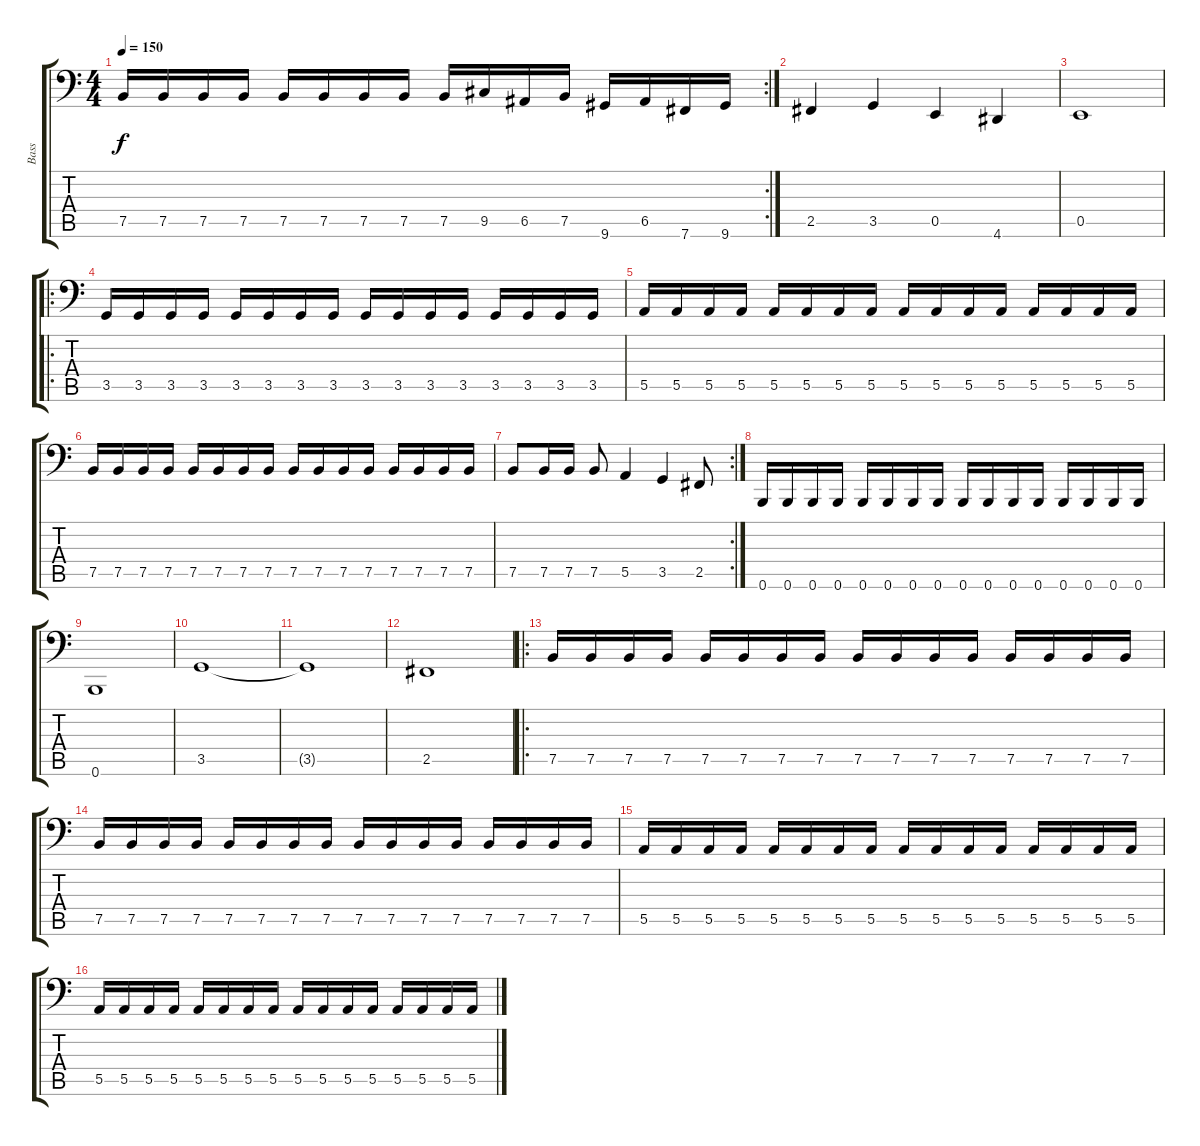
\track ("Bass" "Bass") {instrument electricbassfinger}
\staff {score tabs}
\tuning (C3 G2 D2 A1 E1 B0) {hide}
\rc 2
\ts (4 4)
\tempo 150
\clef f4
\ks c
7.5.16{dy f} 7.5.16 7.5.16 7.5.16 7.5.16 7.5.16 7.5.16 7.5.16 7.5.16 9.5.16 6.5.16 7.5.16 9.6.16 6.5.16 7.6.16 9.6.16 |
2.5.4 3.5.4 0.5.4 4.6.4 |
0.5.1 |
\ro
3.5.16 3.5.16 3.5.16 3.5.16 3.5.16 3.5.16 3.5.16 3.5.16 3.5.16 3.5.16 3.5.16 3.5.16 3.5.16 3.5.16 3.5.16 3.5.16 |
5.5.16 5.5.16 5.5.16 5.5.16 5.5.16 5.5.16 5.5.16 5.5.16 5.5.16 5.5.16 5.5.16 5.5.16 5.5.16 5.5.16 5.5.16 5.5.16 |
7.5.16 7.5.16 7.5.16 7.5.16 7.5.16 7.5.16 7.5.16 7.5.16 7.5.16 7.5.16 7.5.16 7.5.16 7.5.16 7.5.16 7.5.16 7.5.16 |
\rc 2
7.5.8 7.5.16 7.5.16 7.5.8 5.5.4 3.5.4 2.5.8 |
0.6.16 0.6.16 0.6.16 0.6.16 0.6.16 0.6.16 0.6.16 0.6.16 0.6.16 0.6.16 0.6.16 0.6.16 0.6.16 0.6.16 0.6.16 0.6.16 |
0.6.1 |
3.5.1 |
3.5{t}.1 |
2.5.1 |
\ro
7.5.16 7.5.16 7.5.16 7.5.16 7.5.16 7.5.16 7.5.16 7.5.16 7.5.16 7.5.16 7.5.16 7.5.16 7.5.16 7.5.16 7.5.16 7.5.16 |
7.5.16 7.5.16 7.5.16 7.5.16 7.5.16 7.5.16 7.5.16 7.5.16 7.5.16 7.5.16 7.5.16 7.5.16 7.5.16 7.5.16 7.5.16 7.5.16 |
5.5.16 5.5.16 5.5.16 5.5.16 5.5.16 5.5.16 5.5.16 5.5.16 5.5.16 5.5.16 5.5.16 5.5.16 5.5.16 5.5.16 5.5.16 5.5.16 |
5.5.16 5.5.16 5.5.16 5.5.16 5.5.16 5.5.16 5.5.16 5.5.16 5.5.16 5.5.16 5.5.16 5.5.16 5.5.16 5.5.16 5.5.16 5.5.16
